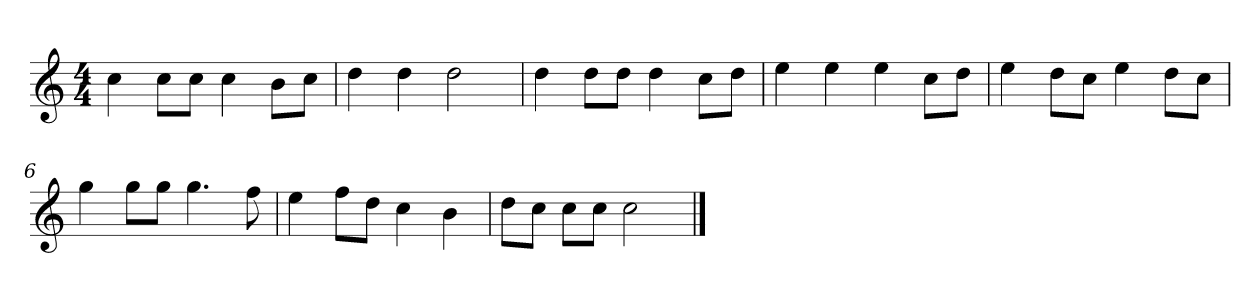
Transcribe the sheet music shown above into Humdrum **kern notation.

**kern
*part1
*staff1
*clefG2
*k[]
*C:
*M4/4
=
4cc
8cc\L
8cc\J
4cc
8b\L
8cc\J
=2
4dd
4dd
2dd
=3
4dd
8dd\L
8dd\J
4dd
8cc\L
8dd\J
=4
4ee
4ee
4ee
8cc\L
8dd\J
=5y
4ee
8dd\L
8cc\J
4ee
8dd\L
8cc\J
=6
4gg
8gg\L
8gg\J
4.gg
8ff
=7
4ee
8ff\L
8dd\J
4cc
4b
=8
8dd\L
8cc\J
8cc\L
8cc\J
2cc
==
*-
